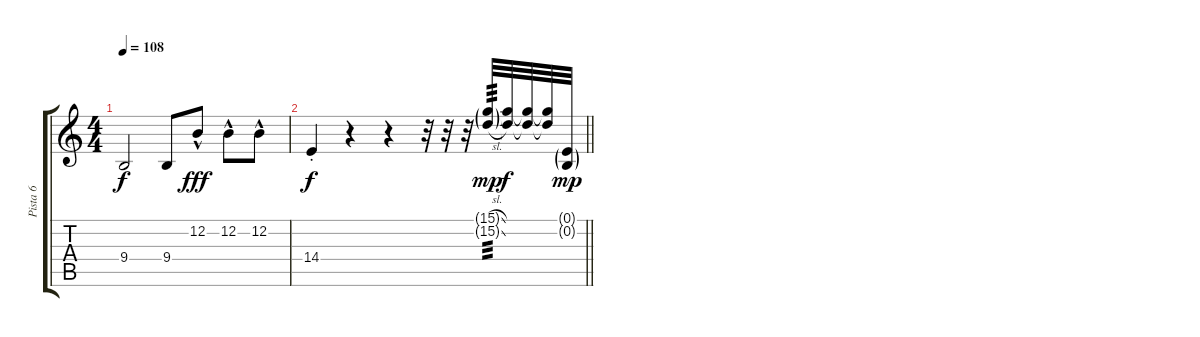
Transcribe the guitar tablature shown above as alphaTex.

\track ("Pista 6" "Pista 6") {instrument acousticgrandpiano}
\staff {score tabs}
\tuning (E4 B3 G3 D3 A2 E2) {hide}
\ts (4 4)
\tempo 108
\clef g2
\ks c
9.4.2{dy f} 9.4.8 12.2{hac}.8{dy fff} 12.2{hac}.8 12.2{hac}.8 |
\barLineRight lightlight
14.4{st}.4{dy f} r.4 r.4 r.32{instrument drawbarorgan} r.32 r.32 (15.1{sl g} 15.2{sl g}).32{tp 3 dy mp} (15.1{t} 15.2{t}).32{dy f} (15.1{t} 15.2{t}).32 (15.1{t} 15.2{t}).32 (0.1{g} 0.2{g}).32{dy mp}
